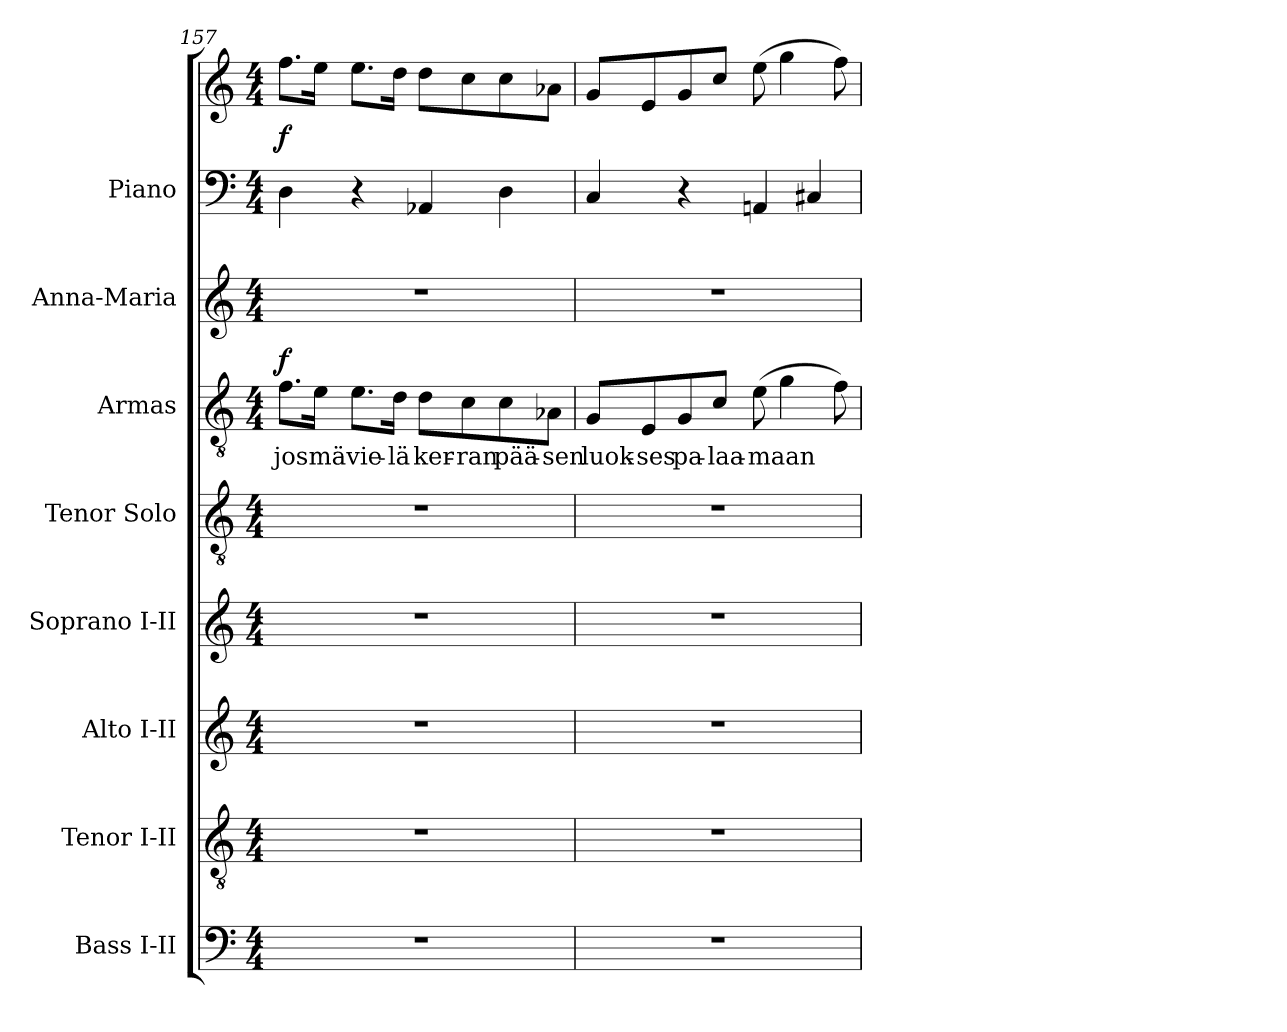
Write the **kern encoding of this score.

**kern	**kern	**kern	**kern	**kern	**kern	**text	**dynam	**kern	**kern	**kern	**dynam
*part8	*part7	*part6	*part5	*part4	*part3	*part3	*part3	*part2	*part1	*part1	*part1
*staff9	*staff8	*staff7	*staff6	*staff5	*staff4	*staff4	*staff4	*staff3	*staff2	*staff1	*staff1/2
*I"Bass I-II	*I"Tenor I-II	*I"Alto I-II	*I"Soprano I-II	*I"Tenor Solo	*I"Armas	*	*	*I"Anna-Maria	*I"Piano	*	*
*I'B.	*I'T.	*I'A.	*I'S.	*I'T. Solo	*I'Armas	*	*	*I'A-M	*I'Pno.	*	*
*clefF4	*clefGv2	*clefG2	*clefG2	*clefGv2	*clefGv2	*	*	*clefG2	*clefF4	*clefG2	*
*	*ITrd7c12	*	*	*ITrd7c12	*ITrd7c12	*	*	*	*	*	*
*k[]	*k[]	*k[]	*k[]	*k[]	*k[]	*	*	*k[]	*k[]	*k[]	*
*C:	*C:	*C:	*C:	*C:	*C:	*	*	*C:	*C:	*C:	*
*M4/4	*M4/4	*M4/4	*M4/4	*M4/4	*M4/4	*	*	*M4/4	*M4/4	*M4/4	*
*MM102	*MM102	*MM102	*MM102	*MM102	*MM102	*	*	*MM102	*MM102	*MM102	*
=157	=157	=157	=157	=157	=157	=157	=157	=157	=157	=157	=157
!	!	!	!	!	!	!LO:LY:b:color=#000000	!	!	!	!	!
1r	1r	1r	1r	1r	8.Fi\L	jos	f	1r	4Di\	8.ffi\L	f
!	!	!	!	!	!	!LO:LY:b:color=#000000	!	!	!	!	!
.	.	.	.	.	16Ei\Jk	mä	.	.	.	16eei\Jk	.
!	!	!	!	!	!	!LO:LY:b:color=#000000	!	!	!	!	!
.	.	.	.	.	8.Ei\L	vie-	.	.	4r	8.eei\L	.
!	!	!	!	!	!	!LO:LY:b:color=#000000	!	!	!	!	!
.	.	.	.	.	16Di\Jk	-lä	.	.	.	16ddi\Jk	.
!	!	!	!	!	!	!LO:LY:b:color=#000000	!	!	!	!	!
.	.	.	.	.	8Di\L	ker-	.	.	4AA-Xi/	8ddi\L	.
!	!	!	!	!	!	!LO:LY:b:color=#000000	!	!	!	!	!
.	.	.	.	.	8Ci\	-ran	.	.	.	8cci\	.
!	!	!	!	!	!	!LO:LY:b:color=#000000	!	!	!	!	!
.	.	.	.	.	8Ci\	pää-	.	.	4Di\	8cci\	.
!	!	!	!	!	!	!LO:LY:b:color=#000000	!	!	!	!	!
.	.	.	.	.	8AA-Xi\J	-sen	.	.	.	8a-Xi\J	.
!!LO:LB:g=z
=158	=158	=158	=158	=158	=158	=158	=158	=158	=158	=158	=158
!	!	!	!	!	!	!LO:LY:b:color=#000000	!	!	!	!	!
1r	1r	1r	1r	1r	8GGi/L	luok-	.	1r	4Ci/	8gi/L	.
!	!	!	!	!	!	!LO:LY:b:color=#000000	!	!	!	!	!
.	.	.	.	.	8EEi/	-ses	.	.	.	8ei/	.
!	!	!	!	!	!	!LO:LY:b:color=#000000	!	!	!	!	!
.	.	.	.	.	8GGi/	pa-	.	.	4r	8gi/	.
!	!	!	!	!	!	!LO:LY:b:color=#000000	!	!	!	!	!
.	.	.	.	.	8Ci/J	-laa-	.	.	.	8cci/J	.
!	!	!	!	!	!	!LO:LY:b:color=#000000	!	!	!	!	!
.	.	.	.	.	(8Ei\	-maan	.	.	4AAni/	(8eei\	.
.	.	.	.	.	4Gi\	.	.	.	.	4ggi\	.
.	.	.	.	.	.	.	.	.	4C#Xi/	.	.
.	.	.	.	.	8Fi\)	.	.	.	.	8ffi\)	.
=	=	=	=	=	=	=	=	=	=	=	=
*-	*-	*-	*-	*-	*-	*-	*-	*-	*-	*-	*-
